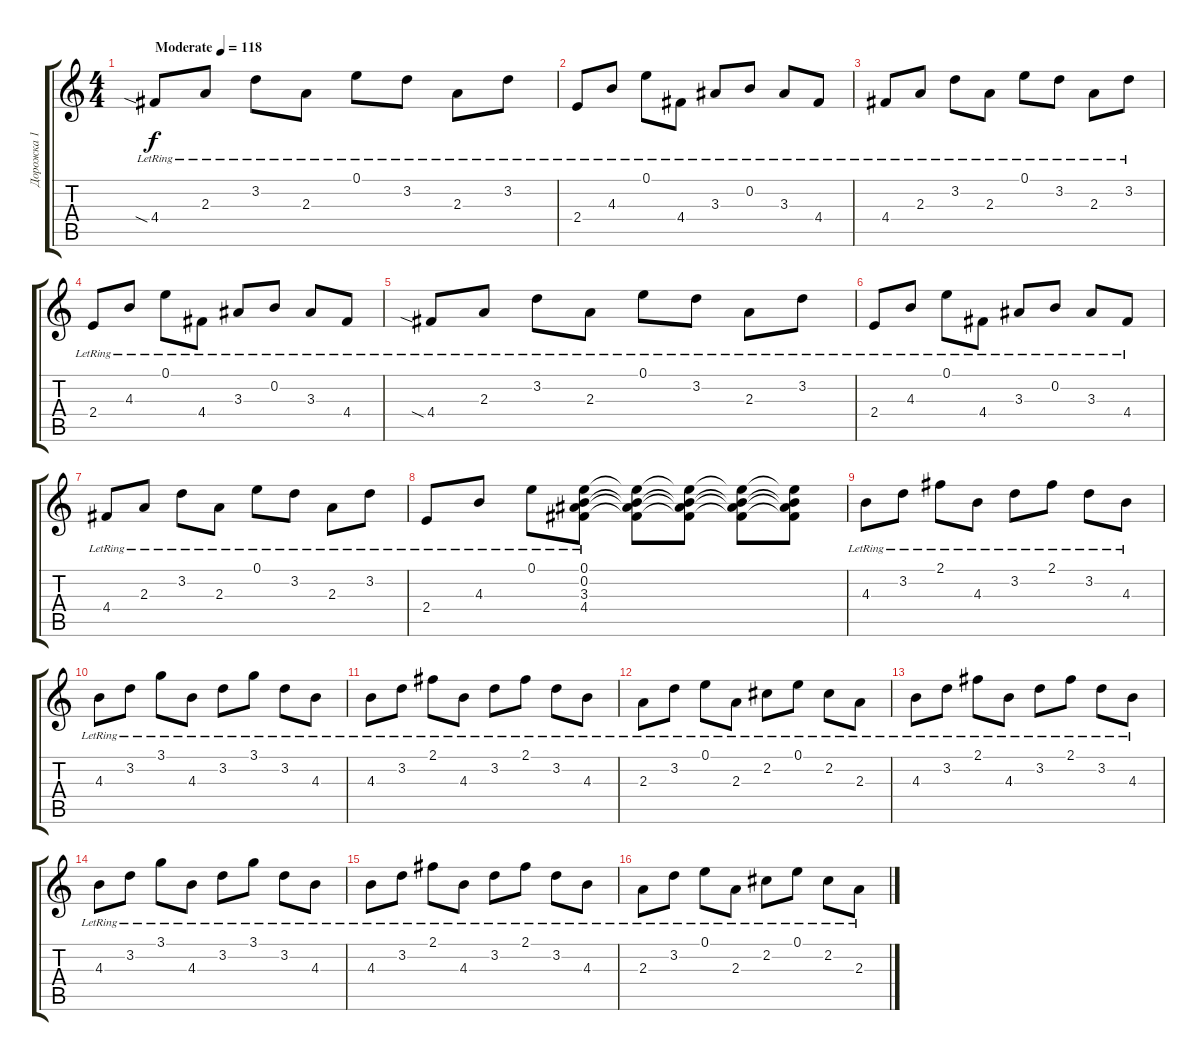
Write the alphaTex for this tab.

\track ("Дорожка 1" "Дорожка 1") {instrument acousticguitarnylon}
\staff {score tabs}
\tuning (E4 B3 G3 D3 A2 E2) {hide}
\ts (4 4)
\tempo (118 "Moderate")
\clef g2
\ks c
4.4{sia lr}.8{dy f instrument acousticguitarnylon} 2.3{lr}.8 3.2{lr}.8 2.3{lr}.8 0.1{lr}.8 3.2{lr}.8 2.3{lr}.8 3.2{lr}.8 |
2.4{lr}.8 4.3{lr}.8 0.1{lr}.8 4.4{lr}.8 3.3{lr}.8 0.2{lr}.8 3.3{lr}.8 4.4{lr}.8 |
4.4{lr}.8 2.3{lr}.8 3.2{lr}.8 2.3{lr}.8 0.1{lr}.8 3.2{lr}.8 2.3{lr}.8 3.2{lr}.8 |
2.4{lr}.8 4.3{lr}.8 0.1{lr}.8 4.4{lr}.8 3.3{lr}.8 0.2{lr}.8 3.3{lr}.8 4.4{lr}.8 |
4.4{sia lr}.8 2.3{lr}.8 3.2{lr}.8 2.3{lr}.8 0.1{lr}.8 3.2{lr}.8 2.3{lr}.8 3.2{lr}.8 |
2.4{lr}.8 4.3{lr}.8 0.1{lr}.8 4.4{lr}.8 3.3{lr}.8 0.2{lr}.8 3.3{lr}.8 4.4{lr}.8 |
4.4{lr}.8 2.3{lr}.8 3.2{lr}.8 2.3{lr}.8 0.1{lr}.8 3.2{lr}.8 2.3{lr}.8 3.2{lr}.8 |
2.4{lr}.8 4.3{lr}.8 0.1{lr}.8 (0.1 0.2 3.3 4.4{lr}).8 (0.1{t} 0.2{t} 3.3{t} 4.4{t}).8 (0.1{t} 0.2{t} 3.3{t} 4.4{t}).8 (0.1{t} 0.2{t} 3.3{t} 4.4{t}).8 (0.1{t} 0.2{t} 3.3{t} 4.4{t}).8 |
4.3{lr}.8 3.2{lr}.8 2.1{lr}.8 4.3{lr}.8 3.2{lr}.8 2.1{lr}.8 3.2{lr}.8 4.3{lr}.8 |
4.3{lr}.8 3.2{lr}.8 3.1{lr}.8 4.3{lr}.8 3.2{lr}.8 3.1{lr}.8 3.2{lr}.8 4.3{lr}.8 |
4.3{lr}.8 3.2{lr}.8 2.1{lr}.8 4.3{lr}.8 3.2{lr}.8 2.1{lr}.8 3.2{lr}.8 4.3{lr}.8 |
2.3{lr}.8 3.2{lr}.8 0.1{lr}.8 2.3{lr}.8 2.2{lr}.8 0.1{lr}.8 2.2{lr}.8 2.3{lr}.8 |
4.3{lr}.8 3.2{lr}.8 2.1{lr}.8 4.3{lr}.8 3.2{lr}.8 2.1{lr}.8 3.2{lr}.8 4.3{lr}.8 |
4.3{lr}.8 3.2{lr}.8 3.1{lr}.8 4.3{lr}.8 3.2{lr}.8 3.1{lr}.8 3.2{lr}.8 4.3{lr}.8 |
4.3{lr}.8 3.2{lr}.8 2.1{lr}.8 4.3{lr}.8 3.2{lr}.8 2.1{lr}.8 3.2{lr}.8 4.3{lr}.8 |
2.3{lr}.8 3.2{lr}.8 0.1{lr}.8 2.3{lr}.8 2.2{lr}.8 0.1{lr}.8 2.2{lr}.8 2.3{lr}.8
